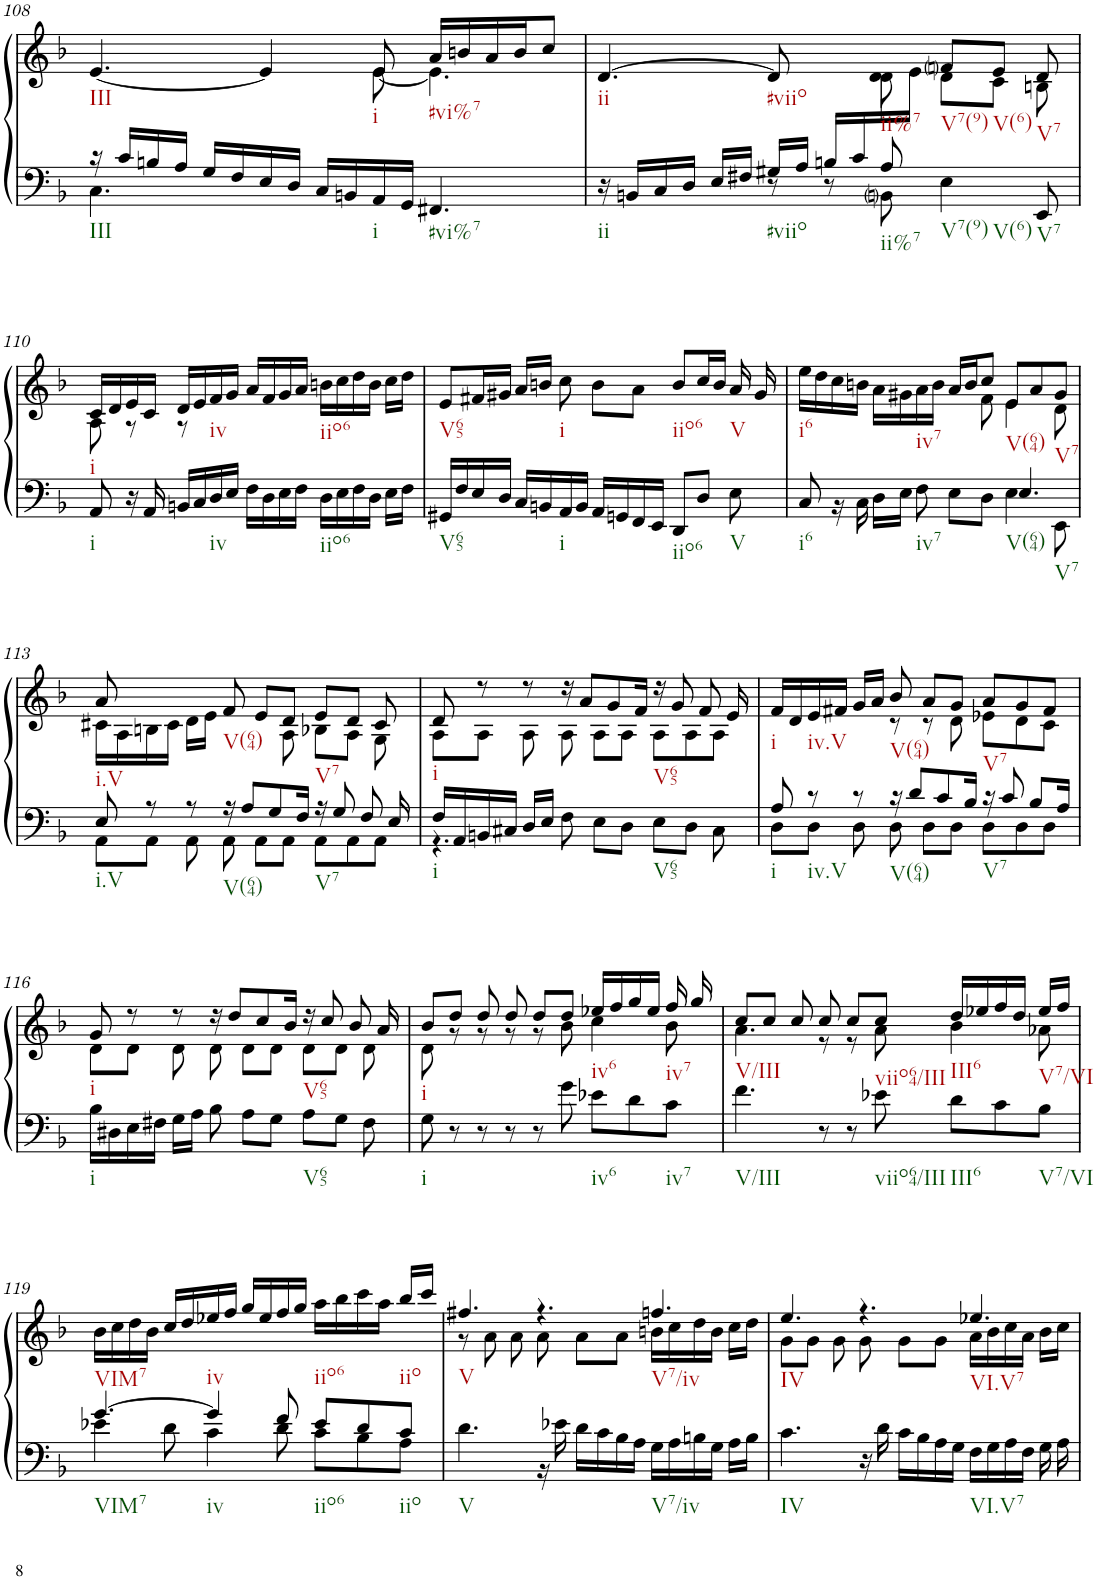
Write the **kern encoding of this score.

**kern	**kern
*part1	*part1
*staff2	*staff1
*I"Midi_2	*
!!LO:PB:g=z
*clefF4	*clefG2
*k[b-]	*k[b-]
*F:	*F:
*M9/8	*M9/8
=108	=108
*^	*^
16r	4.C\	[4.e/	4.ryy
16c/LL	.	.	.
16Bn/	.	.	.
16A/JJ	.	.	.
16G/LL	.	.	.
16F/	.	.	.
16E/	2.ryy	4e/]	4ryy
16D/JJ	.	.	.
16C/LL	.	.	.
16BBn/	.	.	.
16AA/	.	8e/	[8e\
16GG/JJ	.	.	.
4.FF#X/	.	16a/LL	4.e\]
.	.	16bn/	.
.	.	16a/	.
.	.	16b/J	.
.	.	8cc/J	.
=109	=109	=109	=109
*	*^	*	*^
4.ryy	8ryy	16r	[4.d/	4.ryy	4.ryy
.	.	16BBn/LL	.	.	.
.	16ryy@	16C/	.	.	.
.	16ryy@	16D/JJ	.	.	.
.	16ryy@	16E/LL	.	.	.
.	16ryy@	16F#X/JJ	.	.	.
16G#X/LL	16ryy@	8r	8d/]	4ryy	4ryy
16A/JJ	16ryy@	.	.	.	.
16Bn/LL	16ryy@	8r	8ryy	.	.
16c/	16ryy@	.	.	.	.
2ryy	8A/	8BBni\	8d\	16d\	8ryy
.	.	.	.	16e\JJ	.
.	4.ryy	4E\	8fni/L	8d\L	8ryy
.	.	.	8e/J	8c\J	8ryy
.	.	8EE/	8d/	8Bn\	8ryy
*v	*v	*v	*	*	*
!!LO:LB:g=z	!!	!!
=110	=110	=110	=110
8AA/	16c/LL	8A\	1ryy
.	16d/	.	.
16r	16e/	8r	.
16AA/	16c/JJ	.	.
16BBn/LL	16d/LL	8r	.
16C/	16e/	.	.
16D/	16f/	2.ryy	.
16E/JJ	16g/JJ	.	.
16F\LL	16a/LL	.	.
16D\	16f/	.	.
16E\	16g/	.	.
16F\JJ	16a/JJ	.	.
16D\LL	16bn\LL	.	.
16E\	16cc\	.	.
16F\	16dd\	.	.
16D\JJ	16b\JJ	.	.
16E\LL	16cc\LL	.	8ryy
16F\JJ	16dd\JJ	.	.
*	*	*v	*v
=111	=111	=111
*^	*	*
16GG#X/LL	1ryy	8e/L	1ryy
16F/	.	.	.
16E/	.	16f#X/L	.
16D/JJ	.	16g#X/JJ	.
16C/LL	.	16a/LL	.
16BBn/	.	16bn/JJ	.
16AA/	.	8cc\	.
16BB/JJ	.	.	.
16AA/LL	.	8b\L	.
16GGn/	.	.	.
16FF/	.	8a\J	.
16EE/JJ	.	.	.
8DD/L	.	8b/L	.
8D/J	.	16cc/L	.
.	.	16b/JJ	.
8E\	8ryy	16a/	8ryy
.	.	16g#/	.
=112	=112	=112	=112
8C/	8ryy	16ee\LL	4.ryy
.	.	16dd\	.
4ryy	16r	16cc\	.
.	16C\	16bn\JJ	.
.	16D\LL	16a\LL	.
.	16E\JJ	16g#X\	.
4.ryy	8F\	16a\	4ryy
.	.	16b\JJ	.
.	8E\L	16a/LL	.
.	.	16b/J	.
.	8D\J	8cc/J	8f\
4.E/	4E\	8e/L	4e\
.	.	8a/	.
.	8EE\	8g#/J	8d\
!!LO:LB:g=z	!!
=113	=113	=113	=113
8E/	8AA\L	8a/	16c#X\LL
.	.	.	16A\
8r	8AA\J	4ryy	16Bn\
.	.	.	16c#\JJ
8r	8AA\	.	16d\LL
.	.	.	16e\JJ
16r	8AA\	8f/	8ryy
8A/L	.	.	.
.	8AA\L	8e/L	8ryy
8G/	.	.	.
.	8AA\J	8d/J	8A\
16F/Jk	.	.	.
16r	8AA\L	8e/L	8B-X\L
8G/	.	.	.
.	8AA\	8d/J	8A\J
8F/	.	.	.
.	8AA\J	8c#/	8G\
16E/	.	.	.
=114	=114	=114	=114
16F/LL	4.r	8d/	8A\L
16AA/	.	.	.
16BBn/	.	8r	8A\J
16C#X/JJ	.	.	.
16D/LL	.	8r	8A\
16E/JJ	.	.	.
2.ryy	8F\	16r	8A\
.	.	8a/L	.
.	8E\L	.	8A\L
.	.	8g/	.
.	8D\J	.	8A\J
.	.	16f/Jk	.
.	8E\L	16r	8A\L
.	.	8g/	.
.	8D\J	.	8A\
.	.	8f/	.
.	8C#\	.	8A\J
.	.	16e/	.
=115	=115	=115	=115
8A/	8D\L	16f/LL	4.ryy
.	.	16d/	.
8r	8D\J	16e/	.
.	.	16f#X/JJ	.
8r	8D\	16g/LL	.
.	.	16a/JJ	.
16r	8D\	8b-/	8r
8d/L	.	.	.
.	8D\L	8a/L	8r
8c/	.	.	.
.	8D\J	8g/J	8d\
16B-/Jk	.	.	.
16r	8D\L	8a/L	8e-X\L
8c/	.	.	.
.	8D\	8g/	8d\
8B-/L	.	.	.
.	8D\J	8f#/J	8c\J
16A/Jk	.	.	.
*v	*v	*	*
!!LO:LB:g=z	!!
=116	=116	=116
16B-\LL	8g/	8d\L
16D#X\	.	.
16E\	8r	8d\J
16F#X\JJ	.	.
16G\LL	8r	8d\
16A\JJ	.	.
8B-\	16r	8d\
.	8dd/L	.
8A\L	.	8d\L
.	8cc/	.
8G\J	.	8d\J
.	16b-/Jk	.
8A\L	16r	8d\L
.	8cc/	.
8G\J	.	8d\J
.	8b-/	.
8F#\	.	8d\
.	16a/	.
=117	=117	=117
8G\	8b-/L	8d\
8r	8dd/J	8r
8r	8dd/	8r
8r	8dd/	8r
8r	8dd/L	8r
8g\	8dd/J	8b-\
8e-X\L	16ee-X/LL	4cc\
.	16ff/	.
8d\	16gg/	.
.	16ee-/JJ	.
8c\J	16ff/	8b-\
.	16gg/	.
=118	=118	=118
4.f\	8cc/L	4.a\
.	8cc/J	.
.	8cc/	.
8r	8cc/	8r
8r	8cc/L	8r
8e-X\	8cc/J	8a\
8d\L	16dd/LL	4b-\
.	16ee-X/	.
8c\	16ff/	.
.	16dd/JJ	.
8B-\J	16ee-/LL	8a-X\
.	16ff/JJ	.
!!LO:LB:g=z	!!
=119	=119	=119
*^	*	*
[4.g/	4e-X\	16b-\LL	1ryy
.	.	16cc\	.
.	.	16dd\	.
.	.	16b-\JJ	.
.	8d\	16cc/LL	.
.	.	16dd/	.
4g/]	4c\	16ee-X/	.
.	.	16ff/JJ	.
.	.	16gg/LL	.
.	.	16ee-/	.
8f/	8d\	16ff/	.
.	.	16gg/JJ	.
8e-/L	8c\L	16aa\LL	.
.	.	16bb-\	.
8d/	8B-\	16ccc\	.
.	.	16aa\JJ	.
8c/J	8A\J	16bb-/LL	8ryy
.	.	16ccc/JJ	.
=120	=120	=120	=120
1ryy	4.d\	4.ff#X/	8r
.	.	.	8a\
.	.	.	8a\
.	16r	4.r	8a\
.	16e-X\	.	.
.	16d\LL	.	8a\L
.	16c\	.	.
.	16B-\	.	8a\J
.	16A\JJ	.	.
.	16G\LL	4.ffn/	16bn\LL
.	16A\	.	16cc\
.	16Bn\	.	16dd\
.	16G\JJ	.	16b\JJ
8ryy	16A\LL	.	16cc\LL
.	16B\JJ	.	16dd\JJ
*v	*v	*	*
=121	=121	=121
4.c\	4.ee/	8g\L
.	.	8g\J
.	.	8g\
16r	4.r	8g\
16d\	.	.
16c\LL	.	8g\L
16B-\	.	.
16A\	.	8g\J
16G\JJ	.	.
16F\LL	4.ee-X/	16a\LL
16G\	.	16b-\
16A\	.	16cc\
16F\JJ	.	16a\JJ
16G\	.	16b-\LL
16A\	.	16cc\JJ
*	*v	*v
=	=
*-	*-
